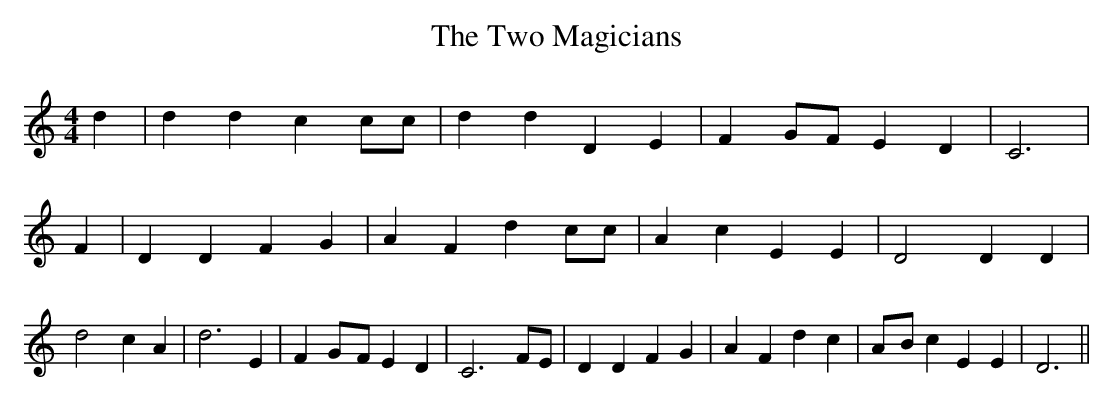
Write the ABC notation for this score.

X:1
T:The Two Magicians
M:4/4
L:1/4
K:C
 d| d d c c/2c/2| d d D E| F G/2F/2 E D| C3| F| D D F G| A F d c/2c/2|\
 A c E E| D2 D D| d2 c A| d3 E| FG/2-F/2 E D| C3 F/2E/2| D D F G| A F d c|\
A/2-B/2 c E E| D3||
